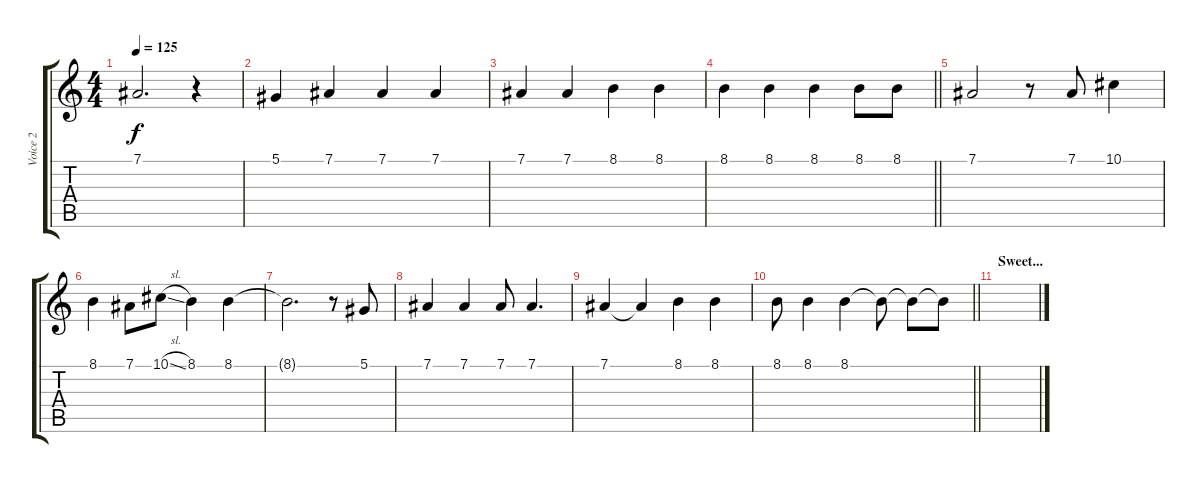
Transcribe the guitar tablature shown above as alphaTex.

\track ("Voice 2" "Voice 2") {instrument sopranosax}
\staff {score tabs}
\tuning (Eb4 Bb3 Gb3 Db3 Ab2 Eb2) {hide}
\ts (4 4)
\tempo 125
\clef g2
\ks c
7.1{t}.2{d dy f} r.4 |
5.1.4 7.1.4 7.1.4 7.1.4 |
7.1.4 7.1.4 8.1.4 8.1.4 |
\barLineRight lightlight
8.1.4 8.1.4 8.1.4 8.1.8 8.1.8 |
7.1.2 r.8 7.1.8 10.1.4 |
8.1.4 7.1.8 10.1{sl}.8 8.1.4 8.1.4 |
8.1{t}.2{d} r.8 5.1.8 |
7.1.4 7.1.4 7.1.8 7.1.4{d} |
7.1.4 7.1{t}.4 8.1.4 8.1.4 |
\barLineRight lightlight
8.1.8 8.1.4 8.1.4 8.1{t}.8 8.1{t}.8 8.1{t}.8 |
\section ("" "Sweet...")
